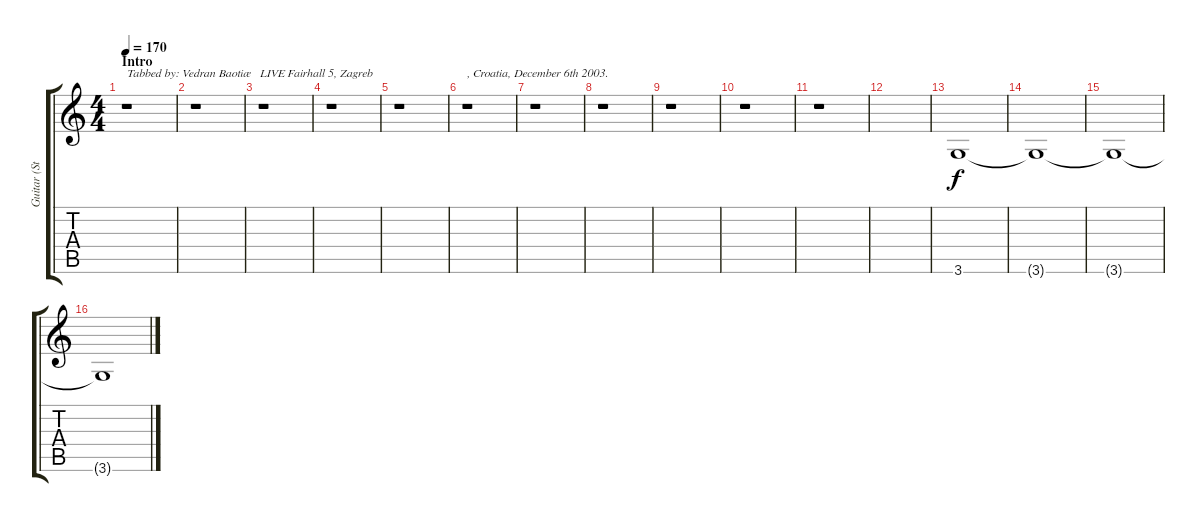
\track ("Guitar (Steve Morse)" "Guitar (St") {instrument overdrivenguitar}
\staff {score tabs}
\tuning (E4 B3 G3 D3 A2 E2) {hide}
\ts (4 4)
\section ("" "Intro")
\tempo 170
\clef g2
\ks c
r.1{txt "Tabbed by: Vedran Baotiæ   LIVE Fairhall 5, Zagreb" dy f instrument overdrivenguitar} |
r.1 |
r.1 |
r.1 |
r.1 |
r.1{txt ", Croatia, December 6th 2003."} |
r.1 |
r.1 |
r.1 |
r.1 |
r.1 |
|
3.6.1{volume 16 instrument electricguitarclean} |
3.6{t}.1 |
3.6{t}.1 |
3.6{t}.1
